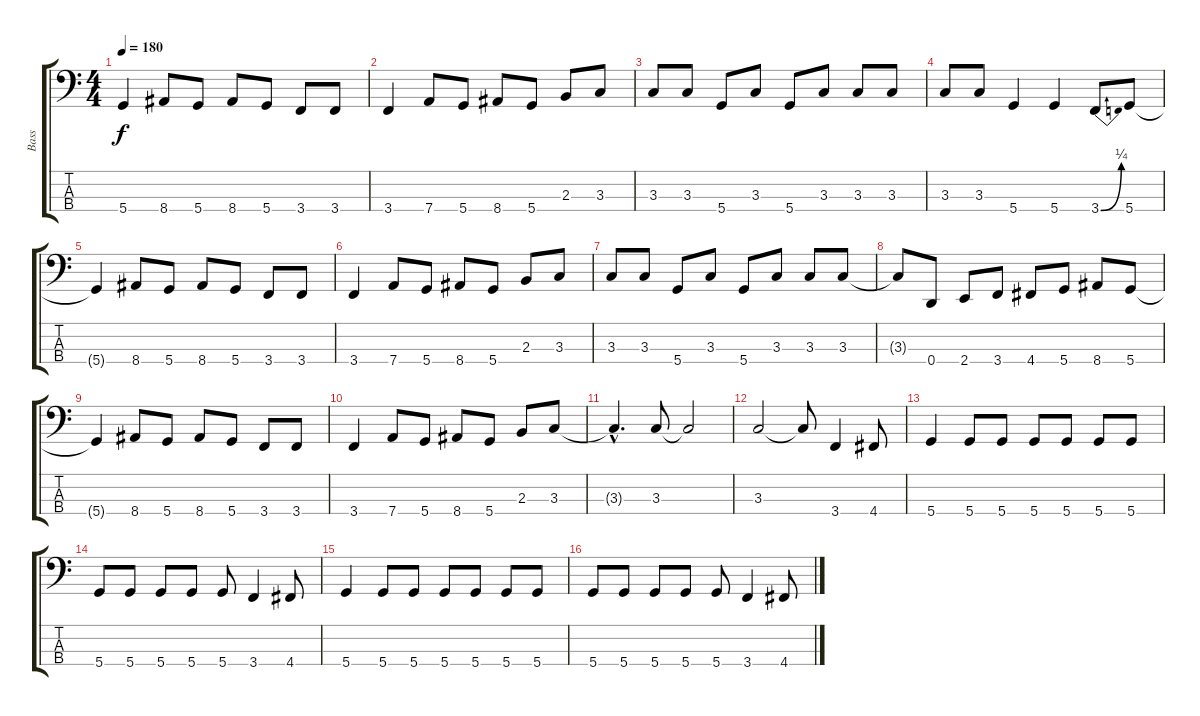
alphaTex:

\track ("Bass" "Bass") {instrument electricbassfinger}
\staff {score tabs}
\tuning (G2 D2 A1 D1) {hide}
\ts (4 4)
\tempo 180
\clef f4
\ks c
5.4.4{dy f} 8.4.8 5.4.8 8.4.8 5.4.8 3.4.8 3.4.8 |
3.4.4 7.4.8 5.4.8 8.4.8 5.4.8 2.3.8 3.3.8 |
3.3.8 3.3.8 5.4.8 3.3.8 5.4.8 3.3.8 3.3.8 3.3.8 |
3.3.8 3.3.8 5.4.4 5.4.4 3.4{be (bend 0 0 60 1)}.8 5.4.8 |
5.4{t}.4 8.4.8 5.4.8 8.4.8 5.4.8 3.4.8 3.4.8 |
3.4.4 7.4.8 5.4.8 8.4.8 5.4.8 2.3.8 3.3.8 |
3.3.8 3.3.8 5.4.8 3.3.8 5.4.8 3.3.8 3.3.8 3.3.8 |
3.3{t}.8 0.4.8 2.4.8 3.4.8 4.4.8 5.4.8 8.4.8 5.4.8 |
5.4{t}.4 8.4.8 5.4.8 8.4.8 5.4.8 3.4.8 3.4.8 |
3.4.4 7.4.8 5.4.8 8.4.8 5.4.8 2.3.8 3.3.8 |
3.3{hac t}.4{d} 3.3.8 3.3{t}.2 |
3.3.2 3.3{t}.8 3.4.4 4.4.8 |
5.4.4 5.4.8 5.4.8 5.4.8 5.4.8 5.4.8 5.4.8 |
5.4.8 5.4.8 5.4.8 5.4.8 5.4.8 3.4.4 4.4.8 |
5.4.4 5.4.8 5.4.8 5.4.8 5.4.8 5.4.8 5.4.8 |
5.4.8 5.4.8 5.4.8 5.4.8 5.4.8 3.4.4 4.4.8
